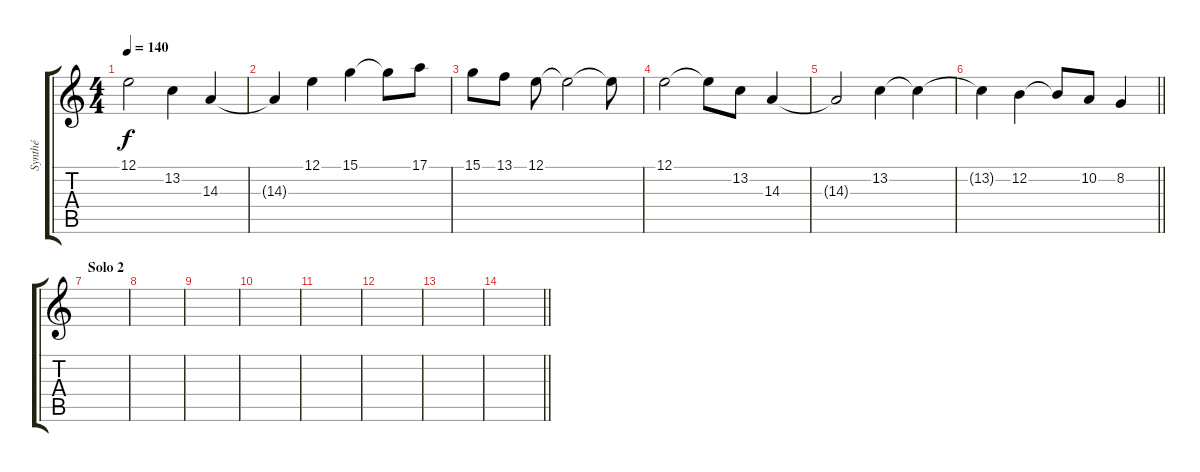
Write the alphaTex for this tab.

\track ("Synthé" "Synthé") {instrument stringensemble1}
\staff {score tabs}
\tuning (E4 B3 G3 D3 A2 E2) {hide}
\ts (4 4)
\tempo 140
\clef g2
\ks c
12.1.2{dy f} 13.2.4 14.3.4 |
14.3{t}.4 12.1.4 15.1.4 15.1{t}.8 17.1.8 |
15.1.8 13.1.8 12.1.8 12.1{t}.2 12.1{t}.8 |
12.1.2 12.1{t}.8 13.2.8 14.3.4 |
14.3{t}.2 13.2.4 13.2{t}.4 |
\barLineRight lightlight
13.2{t}.4 12.2.4 12.2{t}.8 10.2.8 8.2.4 |
\section ("" "Solo 2")
|
|
|
|
|
|
|
\barLineRight lightlight
